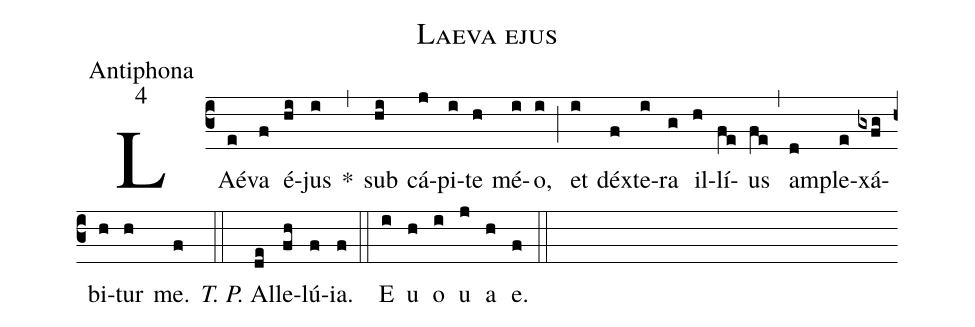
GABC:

name:Laeva ejus;
office-part:Antiphona;
mode:4;
%%
(c3)LAé(e)va(f) é(hi)jus(i) *(,) sub(hi) cá(j)pi(i)te(h) mé(i)o,(i) (;) et(i) déx(f)te(i)ra(g) il(h)lí(fe)us(fe) (,) am(d)ple(e)xá(gxfg)bi(h)tur(h) me.(f) (::) <i>T. P.</i> Al(de)le(fh)lú(f)ia.(f) (::) E(i) u(h) o(i) u(j) a(h) e.(f) (::)
